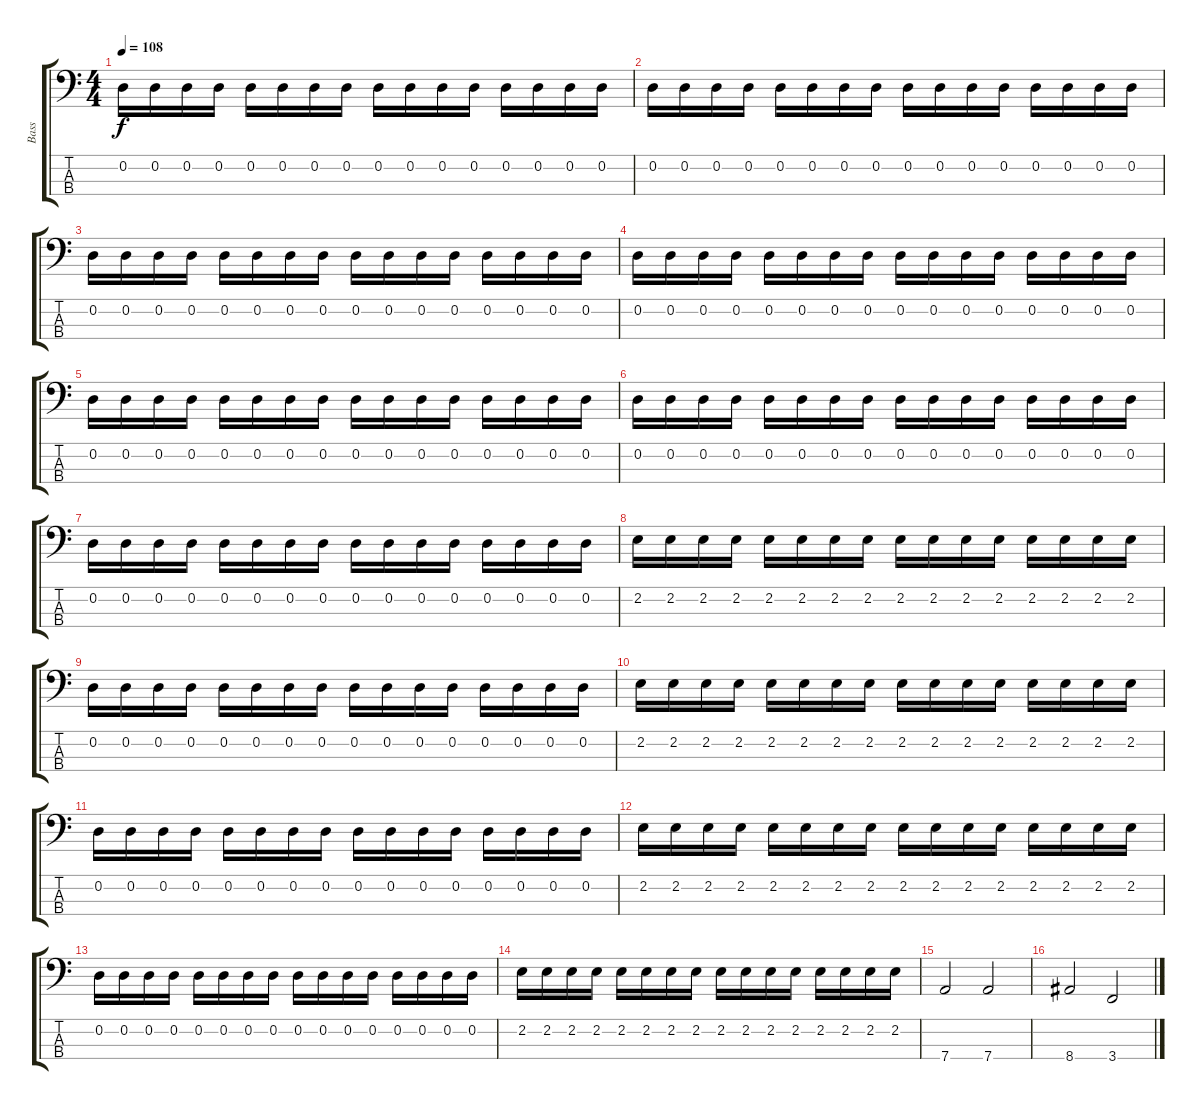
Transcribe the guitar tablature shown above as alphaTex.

\track ("Bass" "Bass") {instrument electricbassfinger}
\staff {score tabs}
\tuning (G2 D2 A1 D1) {hide}
\ts (4 4)
\tempo 108
\clef f4
\ks c
0.2.16{dy f} 0.2.16 0.2.16 0.2.16 0.2.16 0.2.16 0.2.16 0.2.16 0.2.16 0.2.16 0.2.16 0.2.16 0.2.16 0.2.16 0.2.16 0.2.16 |
0.2.16 0.2.16 0.2.16 0.2.16 0.2.16 0.2.16 0.2.16 0.2.16 0.2.16 0.2.16 0.2.16 0.2.16 0.2.16 0.2.16 0.2.16 0.2.16 |
0.2.16 0.2.16 0.2.16 0.2.16 0.2.16 0.2.16 0.2.16 0.2.16 0.2.16 0.2.16 0.2.16 0.2.16 0.2.16 0.2.16 0.2.16 0.2.16 |
0.2.16 0.2.16 0.2.16 0.2.16 0.2.16 0.2.16 0.2.16 0.2.16 0.2.16 0.2.16 0.2.16 0.2.16 0.2.16 0.2.16 0.2.16 0.2.16 |
0.2.16 0.2.16 0.2.16 0.2.16 0.2.16 0.2.16 0.2.16 0.2.16 0.2.16 0.2.16 0.2.16 0.2.16 0.2.16 0.2.16 0.2.16 0.2.16 |
0.2.16 0.2.16 0.2.16 0.2.16 0.2.16 0.2.16 0.2.16 0.2.16 0.2.16 0.2.16 0.2.16 0.2.16 0.2.16 0.2.16 0.2.16 0.2.16 |
0.2.16 0.2.16 0.2.16 0.2.16 0.2.16 0.2.16 0.2.16 0.2.16 0.2.16 0.2.16 0.2.16 0.2.16 0.2.16 0.2.16 0.2.16 0.2.16 |
2.2.16 2.2.16 2.2.16 2.2.16 2.2.16 2.2.16 2.2.16 2.2.16 2.2.16 2.2.16 2.2.16 2.2.16 2.2.16 2.2.16 2.2.16 2.2.16 |
0.2.16 0.2.16 0.2.16 0.2.16 0.2.16 0.2.16 0.2.16 0.2.16 0.2.16 0.2.16 0.2.16 0.2.16 0.2.16 0.2.16 0.2.16 0.2.16 |
2.2.16 2.2.16 2.2.16 2.2.16 2.2.16 2.2.16 2.2.16 2.2.16 2.2.16 2.2.16 2.2.16 2.2.16 2.2.16 2.2.16 2.2.16 2.2.16 |
0.2.16 0.2.16 0.2.16 0.2.16 0.2.16 0.2.16 0.2.16 0.2.16 0.2.16 0.2.16 0.2.16 0.2.16 0.2.16 0.2.16 0.2.16 0.2.16 |
2.2.16 2.2.16 2.2.16 2.2.16 2.2.16 2.2.16 2.2.16 2.2.16 2.2.16 2.2.16 2.2.16 2.2.16 2.2.16 2.2.16 2.2.16 2.2.16 |
0.2.16 0.2.16 0.2.16 0.2.16 0.2.16 0.2.16 0.2.16 0.2.16 0.2.16 0.2.16 0.2.16 0.2.16 0.2.16 0.2.16 0.2.16 0.2.16 |
2.2.16 2.2.16 2.2.16 2.2.16 2.2.16 2.2.16 2.2.16 2.2.16 2.2.16 2.2.16 2.2.16 2.2.16 2.2.16 2.2.16 2.2.16 2.2.16 |
7.4.2 7.4.2 |
8.4.2 3.4.2
